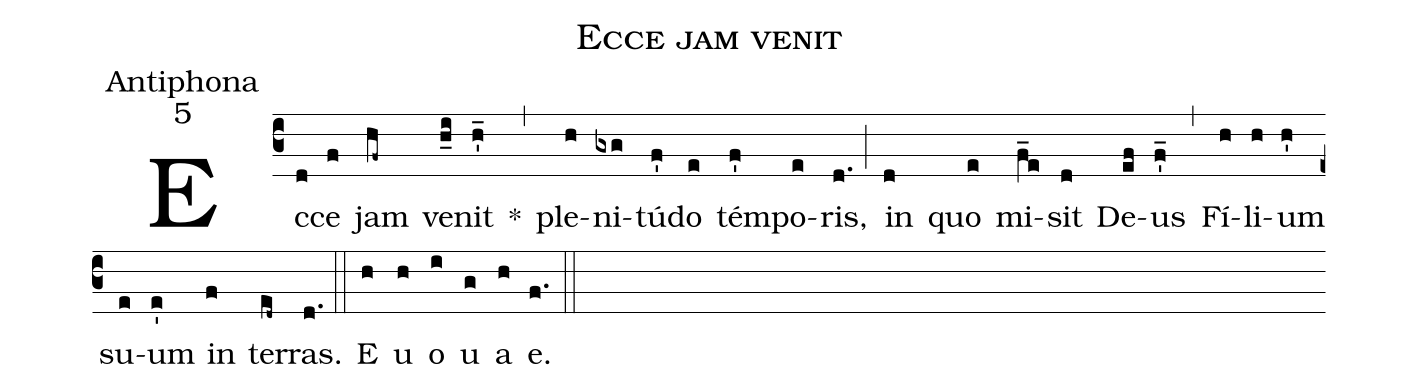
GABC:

name:Ecce jam venit;
office-part:Antiphona;
mode:5;
%%
(c3) Ec(d)ce(f) jam(hf~) ve(h_i)nit(h'_) *(,) ple(h)ni(gxg)tú(f')do(e) tém(f')po(e)ris,(d.) (;) in(d) quo(e) mi(f_e)sit(d) De(ef)us(f'_) (,) Fí(h)li(h)um(h') su(e)um(e') in(f) ter(ed~)ras.(d.) (::) <eu>E(h) u(h) o(i) u(g) a(h) e.</eu>(f.) (::)
